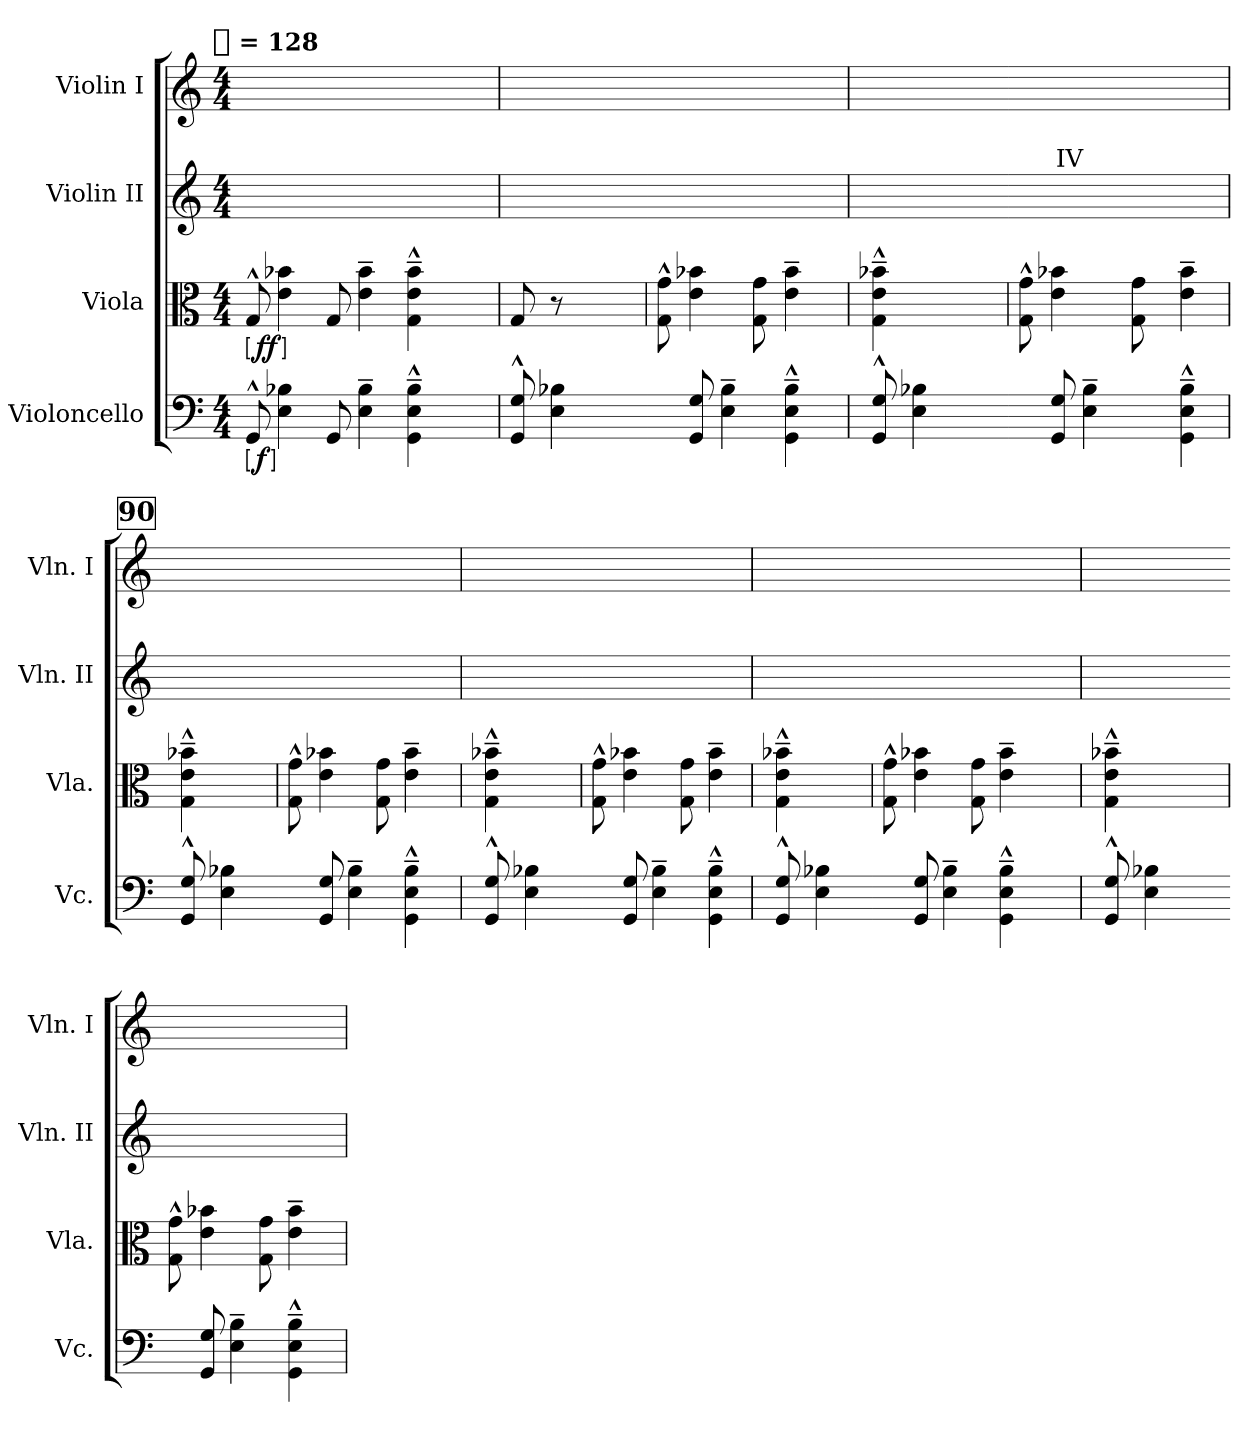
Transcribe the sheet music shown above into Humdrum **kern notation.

**kern	**dynam	**kern	**dynam	**kern	**kern
*part4	*part4	*part3	*part3	*part2	*part1
*staff4	*staff4	*staff3	*staff3	*staff2	*staff1
*I"Violoncello	*	*I"Viola	*	*I"Violin II	*I"Violin I
*I'Vc.	*	*I'Vla.	*	*I'Vln. II	*I'Vln. I
*clefF4	*	*clefC3	*	*clefG2	*clefG2
*k[]	*	*k[]	*	*k[]	*k[]
*C:	*	*C:	*	*C:	*C:
!!LO:TX:omd:t=[quarter] = 128
*M4/4	*	*M4/4	*	*M4/4	*M4/4
*MM128	*	*MM128	*	*MM128	*MM128
=1	=1	=1	=1	=1	=1
!	!LO:DY:ed=brack	!	!LO:DY:ed=brack	!	!
8GG^^	f	8G^^	ff	2ryy	2ryy
4E 4B-X	.	4e 4b-X	.	.	.
8GG	.	8G	.	.	.
4E~ 4B-~	.	4e~ 4b-~	.	4ryy	4ryy
4GG~^^ 4E~^^ 4B-~^^	.	4G~^^ 4e~^^ 4b-~^^	.	20ryy	20ryy
.	.	.	.	20ryy	20ryy
.	.	.	.	20ryy	20ryy
.	.	.	.	20ryy	20ryy
.	.	.	.	20ryy	20ryy
=2	=2	=2	=2	=2	=2
8GG^^< 8G^^<	.	8G	.	2ryy	2ryy
4E 4B-X	.	8r	.	.	.
.	.	4ryy	.	.	.
8ryy	.	.	.	.	.
=-	=-	=	=-	=-	=-
8ryy	.	8G^^ 8g^^	.	4ryy	4ryy
8GG 8G	.	4e 4b-X	.	.	.
4E~ 4B-~	.	.	.	8ryy	8ryy
.	.	8G 8g	.	8ryy	8ryy
4GG~^^ 4E~^^ 4B-~^^	.	4e~ 4b-~	.	8ryy	8ryy
.	.	.	.	8ryy	8ryy
=3	=3	=3	=3	=3	=3
8GG^^< 8G^^<	.	4G~^^ 4e~^^ 4b-X~^^	.	2ryy	2ryy
4E 4B-X	.	.	.	.	.
.	.	4ryy	.	.	.
8ryy	.	.	.	.	.
=-	=-	=	=-	=-	=-
8ryy	.	8G^^ 8g^^	.	4ryy	4ryy
8GG 8G	.	4e 4b-X	.	.	.
!	!	!	!	!LO:TX:a:rj:t=IV	!
4E~ 4B-~	.	.	.	20ryy	20ryy
.	.	.	.	20ryy	20ryy
.	.	.	.	20ryy	20ryy
.	.	8G 8g	.	.	.
.	.	.	.	20ryy	20ryy
.	.	.	.	20ryy	20ryy
4GG~^^ 4E~^^ 4B-~^^	.	4e~ 4b-~	.	4ryy	4ryy
!!LO:REH:place=s1:t=90
=4	=4	=4	=4	=4	=4
8GG^^< 8G^^<	.	4G~^^ 4e~^^ 4b-X~^^	.	8ryy	8ryy
4E 4B-X	.	.	.	8ryy	8ryy
.	.	8ryy	.	8ryy	8ryy
=-	=-	=	=-	=-	=-
8ryy	.	8G^^ 8g^^	.	8ryy	8ryy
8GG 8G	.	4e 4b-X	.	8ryy	8ryy
4E~ 4B-~	.	.	.	8ryy	8ryy
.	.	8G 8g	.	8ryy	8ryy
4GG~^^ 4E~^^ 4B-~^^	.	4e~ 4b-~	.	8ryy	8ryy
.	.	.	.	8ryy	8ryy
=5	=5	=5	=5	=5	=5
8GG^^< 8G^^<	.	4G~^^ 4e~^^ 4b-X~^^	.	8ryy	8ryy
4E 4B-X	.	.	.	8ryy	8ryy
.	.	8ryy	.	8ryy	8ryy
=-	=-	=	=-	=-	=-
8ryy	.	8G^^ 8g^^	.	8ryy	8ryy
8GG 8G	.	4e 4b-X	.	8ryy	8ryy
4E~ 4B-~	.	.	.	8ryy	8ryy
.	.	8G 8g	.	4.ryy	4.ryy
4GG~^^ 4E~^^ 4B-~^^	.	4e~ 4b-~	.	.	.
=6	=6	=6	=6	=6	=6
8GG^^< 8G^^<	.	4G~^^ 4e~^^ 4b-X~^^	.	8ryy	8ryy
4E 4B-X	.	.	.	8ryy	8ryy
.	.	8ryy	.	8ryy	8ryy
=-	=-	=	=-	=-	=-
8ryy	.	8G^^ 8g^^	.	8ryy	8ryy
8GG 8G	.	4e 4b-X	.	8ryy	8ryy
4E~ 4B-~	.	.	.	4ryy	4ryy
.	.	8G 8g	.	.	.
4GG~^^ 4E~^^ 4B-~^^	.	4e~ 4b-~	.	20ryy	20ryy
.	.	.	.	20ryy	20ryy
.	.	.	.	20ryy	20ryy
.	.	.	.	20ryy	20ryy
.	.	.	.	20ryy	20ryy
=7	=7	=7	=7	=7	=7
8GG^^< 8G^^<	.	4G~^^ 4e~^^ 4b-X~^^	.	2ryy	2ryy
4E 4B-X	.	.	.	.	.
.	.	4ryy	.	.	.
8ryy	.	.	.	.	.
=-	=-	=	=-	=-	=-
8ryy	.	8G^^ 8g^^	.	4ryy	4ryy
8GG 8G	.	4e 4b-X	.	.	.
4E~ 4B-~	.	.	.	8ryy	8ryy
.	.	8G 8g	.	8ryy	8ryy
4GG~^^ 4E~^^ 4B-~^^	.	4e~ 4b-~	.	8ryy	8ryy
.	.	.	.	8ryy	8ryy
=	=	=	=	=	=
*-	*-	*-	*-	*-	*-
